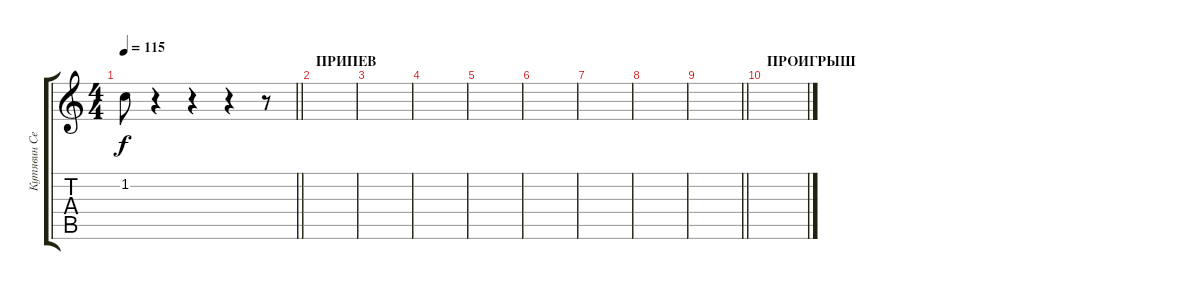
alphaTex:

\track ("Кутявин Сергей" "Кутявин Се") {instrument acousticguitarsteel}
\staff {score tabs}
\tuning (E4 B3 G3 D3 A2 E2) {hide}
\ts (4 4)
\tempo 115
\clef g2
\barLineRight lightlight
\ks c
1.2.8{dy f} r.4 r.4 r.4 r.8 |
\section ("" "ПРИПЕВ")
|
|
|
|
|
|
|
\barLineRight lightlight
|
\section ("" "ПРОИГРЫШ")
